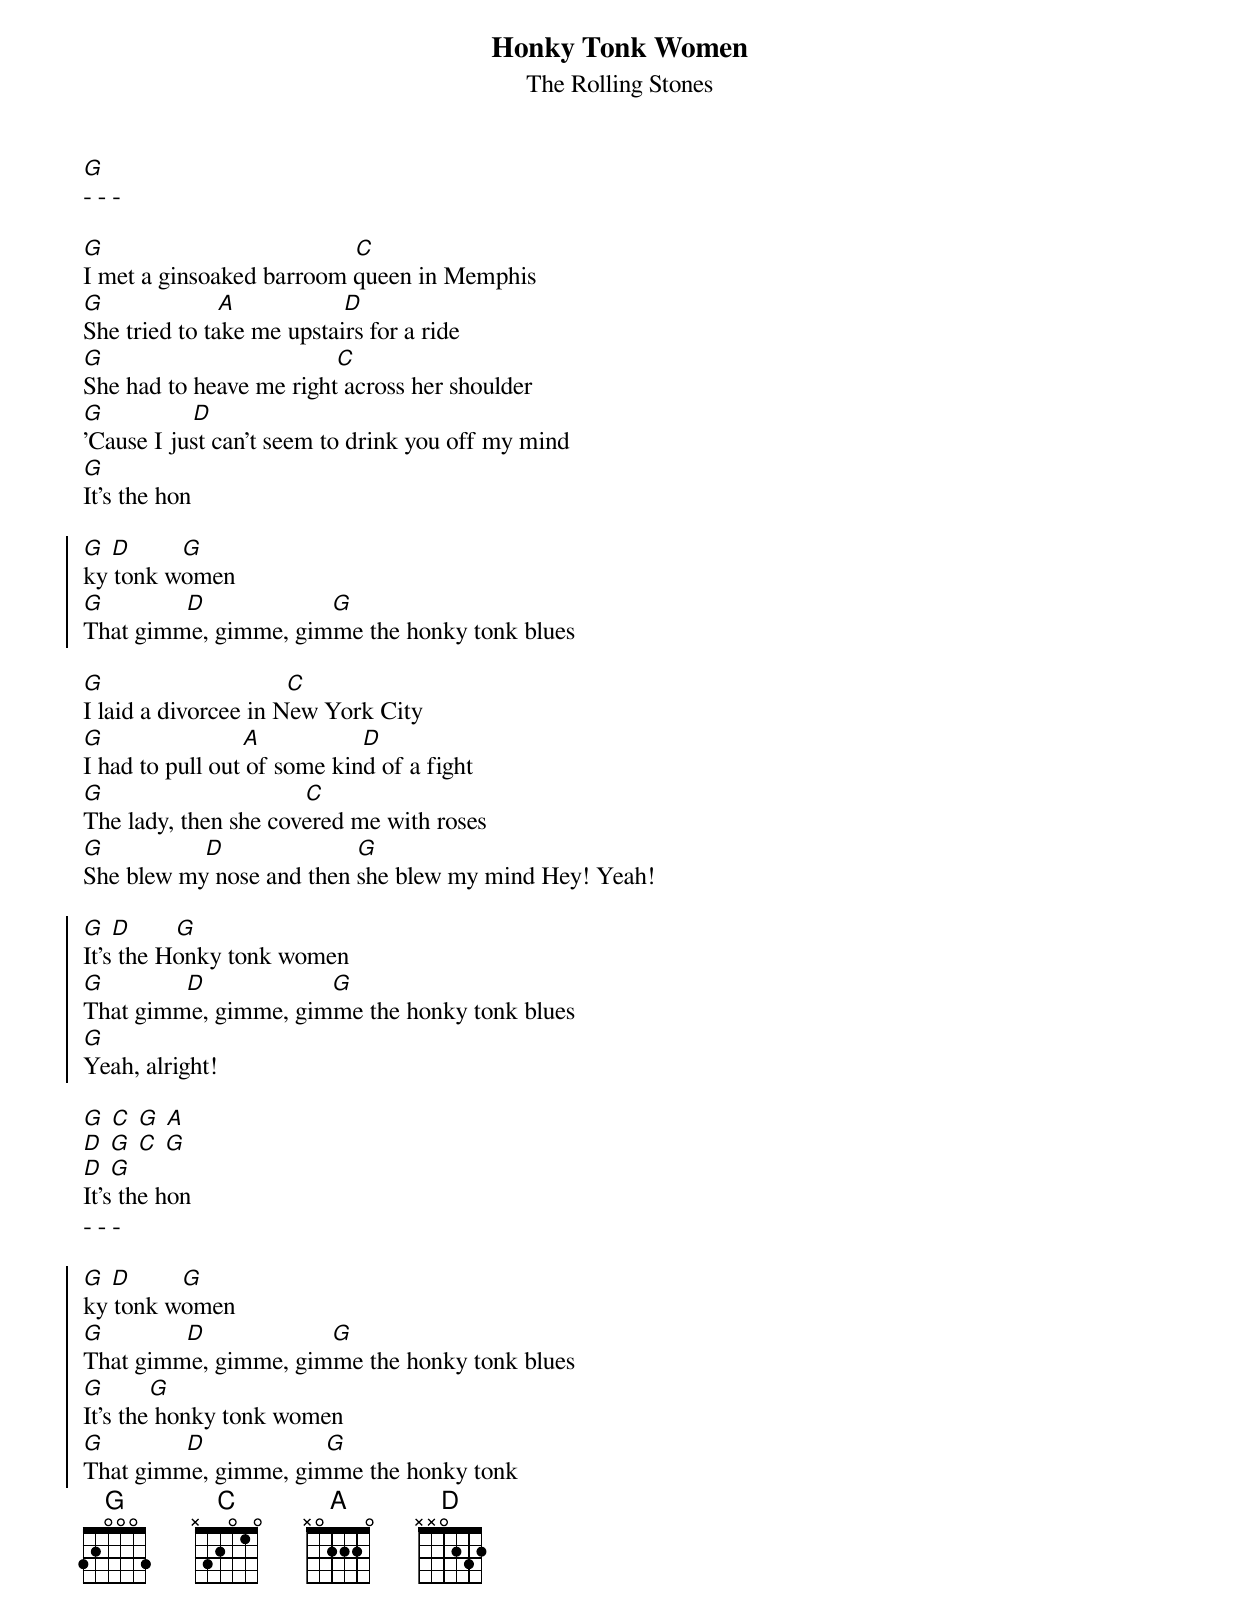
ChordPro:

{t: Honky Tonk Women}
{st: The Rolling Stones}
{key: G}
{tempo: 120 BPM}
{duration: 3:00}

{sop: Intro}
[G]
- - -
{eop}

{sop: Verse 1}
[G]                                        [C]
I met a ginsoaked barroom queen in Memphis
[G]                  [A]                 [D]
She tried to take me upstairs for a ride
[G]                                     [C]
She had to heave me right across her shoulder
[G]              [D]
'Cause I just can't seem to drink you off my mind
[G]
It's the hon
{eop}

{soc}
[G] [D]        [G]
ky tonk women
[G]             [D]                    [G]
That gimme, gimme, gimme the honky tonk blues
{eoc}

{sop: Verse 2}
[G]                             [C]
I laid a divorcee in New York City
[G]                      [A]                [D]
I had to pull out of some kind of a fight
[G]                                [C]
The lady, then she covered me with roses
[G]                [D]                     [G]
She blew my nose and then she blew my mind Hey! Yeah!
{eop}

{soc}
[G] [D]       [G]
It's the Honky tonk women
[G]             [D]                    [G]
That gimme, gimme, gimme the honky tonk blues
[G]
Yeah, alright!
{eoc}

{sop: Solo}
[G] [C] [G] [A]
[D] [G] [C] [G]
[D] [G]
It's the hon
- - -
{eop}

{soc}
[G] [D]        [G]
ky tonk women
[G]             [D]                    [G]
That gimme, gimme, gimme the honky tonk blues
[G]       [G]
It's the honky tonk women
[G]             [D]                   [G]
That gimme, gimme, gimme the honky tonk
{eoc}
